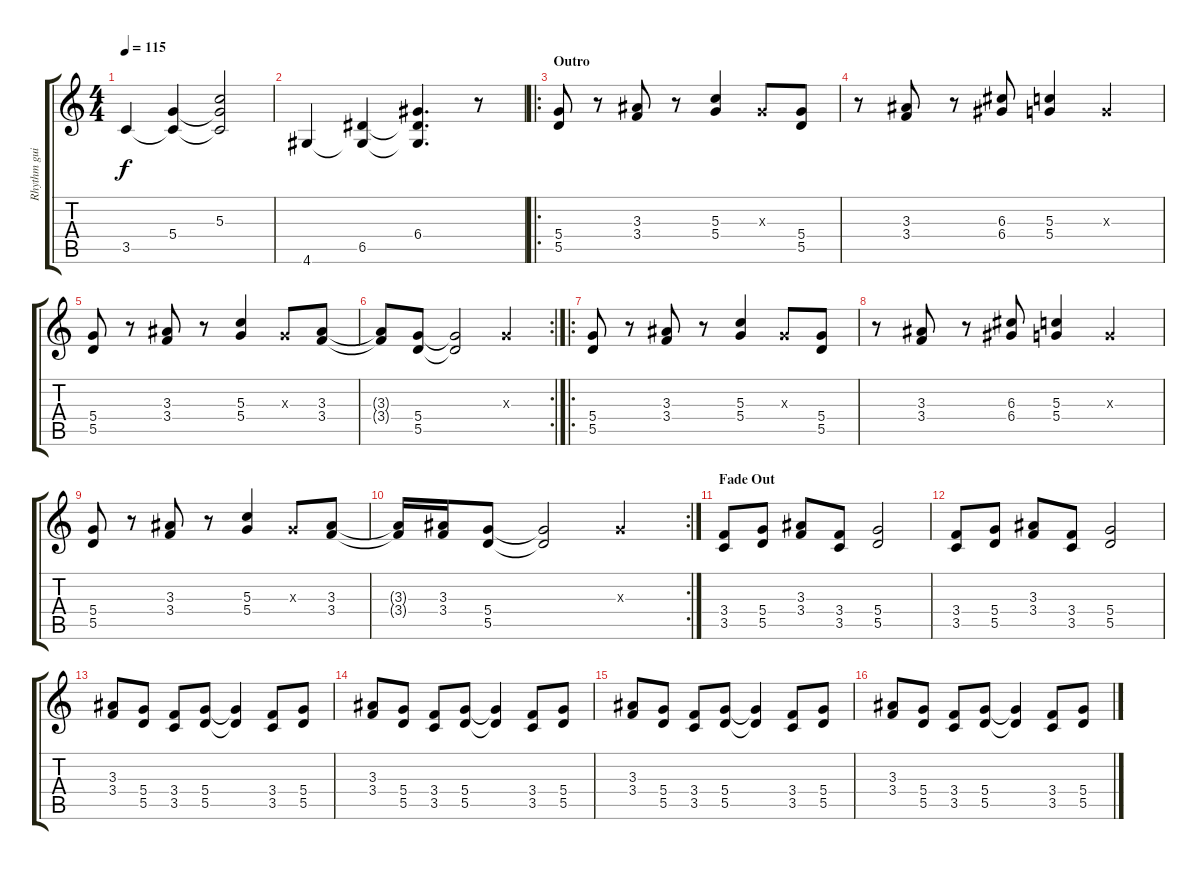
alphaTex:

\track ("Rhythm guitar" "Rhythm gui") {instrument distortionguitar}
\staff {score tabs}
\tuning (E4 B3 G3 D3 A2 E2) {hide}
\ts (4 4)
\tempo 115
\clef g2
\ks c
3.5.4{dy f} (5.4 3.5{t}).4 (5.3 5.4{t} 3.5{t}).2 |
4.6.4 (6.5 4.6{t}).4 (6.4 6.5{t} 4.6{t}).4{d} r.8 |
\ro
\section ("" "Outro")
(5.4 5.5).8 r.8 (3.3 3.4).8 r.8 (5.3 5.4).4 0.3{x}.8 (5.4 5.5).8 |
r.8 (3.3 3.4).8 r.8 (6.3 6.4).8 (5.3 5.4).4 0.3{x}.4 |
(5.4 5.5).8 r.8 (3.3 3.4).8 r.8 (5.3 5.4).4 0.3{x}.8 (3.3 3.4).8 |
\rc 2
(3.3{t} 3.4{t}).8 (5.4 5.5).8 (5.4{t} 5.5{t}).2 0.3{x}.4 |
\ro
(5.4 5.5).8 r.8 (3.3 3.4).8 r.8 (5.3 5.4).4 0.3{x}.8 (5.4 5.5).8 |
r.8 (3.3 3.4).8 r.8 (6.3 6.4).8 (5.3 5.4).4 0.3{x}.4 |
(5.4 5.5).8 r.8 (3.3 3.4).8 r.8 (5.3 5.4).4 0.3{x}.8 (3.3 3.4).8 |
\rc 2
(3.3{t} 3.4{t}).16 (3.3 3.4).16 (5.4 5.5).8 (5.4{t} 5.5{t}).2 0.3{x}.4 |
\section ("" "Fade Out")
(3.4 3.5).8 (5.4 5.5).8 (3.3 3.4).8 (3.4 3.5).8 (5.4 5.5).2 |
(3.4 3.5).8 (5.4 5.5).8 (3.3 3.4).8 (3.4 3.5).8 (5.4 5.5).2 |
(3.3 3.4).8 (5.4 5.5).8 (3.4 3.5).8 (5.4 5.5).8 (5.4{t} 5.5{t}).4 (3.4 3.5).8 (5.4 5.5).8 |
(3.3 3.4).8 (5.4 5.5).8 (3.4 3.5).8 (5.4 5.5).8 (5.4{t} 5.5{t}).4 (3.4 3.5).8 (5.4 5.5).8 |
(3.3 3.4).8 (5.4 5.5).8 (3.4 3.5).8 (5.4 5.5).8 (5.4{t} 5.5{t}).4 (3.4 3.5).8 (5.4 5.5).8 |
(3.3 3.4).8 (5.4 5.5).8 (3.4 3.5).8 (5.4 5.5).8 (5.4{t} 5.5{t}).4 (3.4 3.5).8 (5.4 5.5).8
